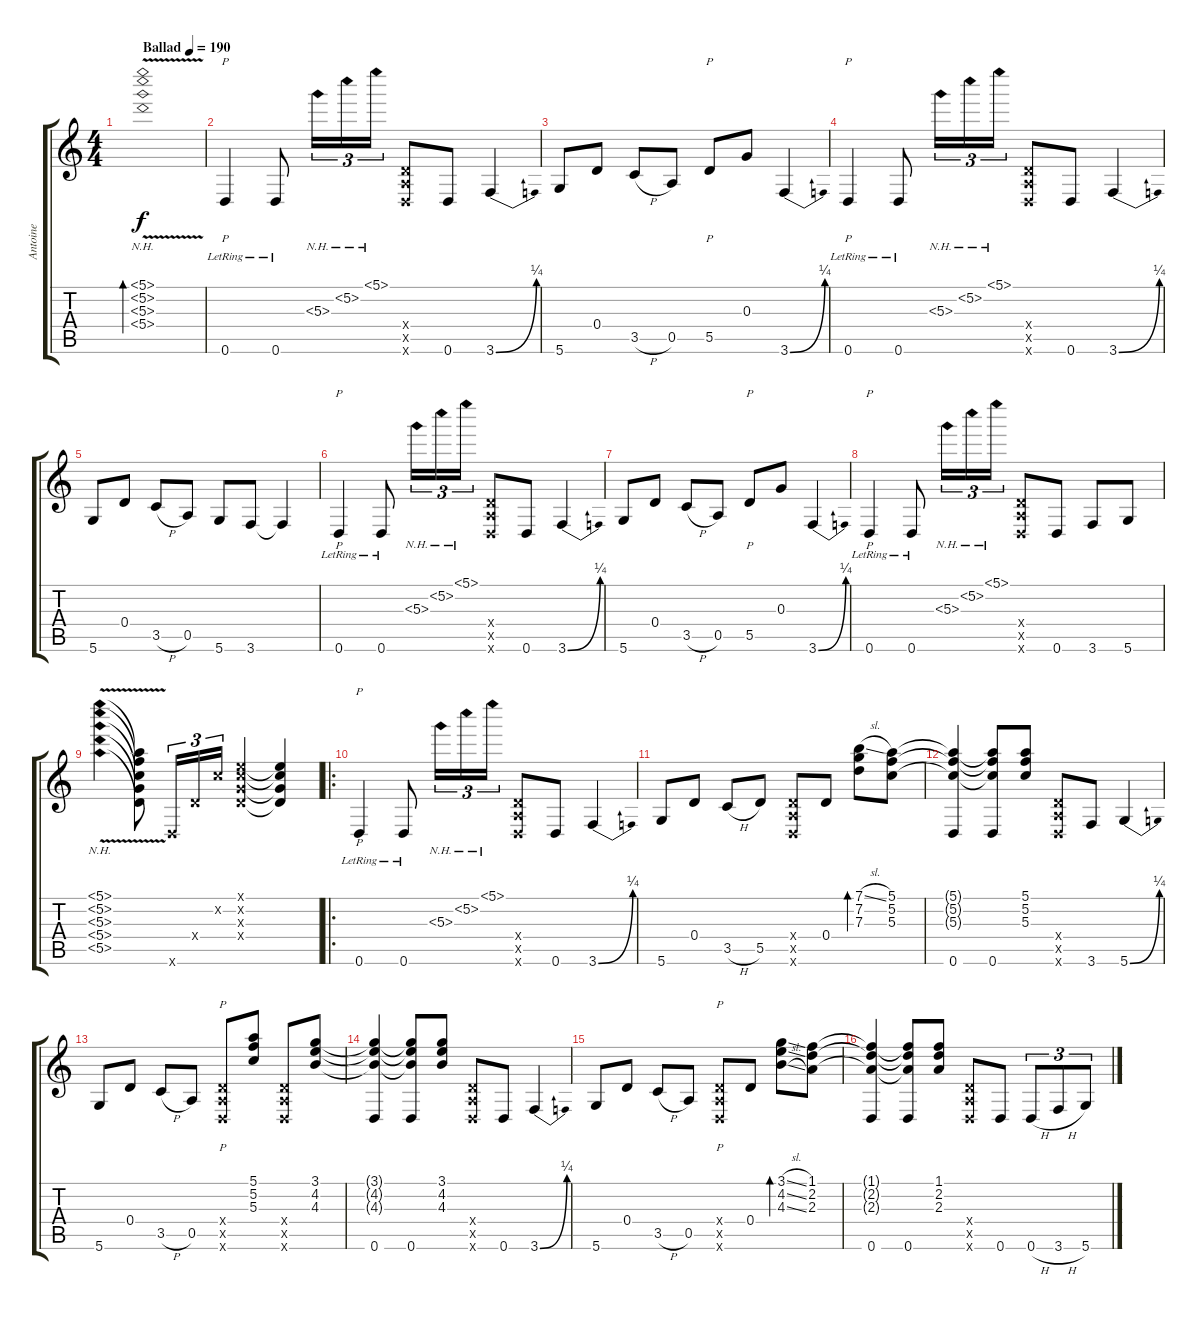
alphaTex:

\track ("Antoine" "Antoine") {instrument acousticguitarsteel}
\staff {score tabs}
\tuning (E4 C4 G3 D3 A2 D2) {hide}
\ts (4 4)
\tempo (190 "Ballad")
\clef g2
\ks c
(5.1{nh v} 5.2{nh} 5.3{nh} 5.4{nh}).1{bd 60 dy f instrument acousticguitarsteel} |
0.6{lr}.4{p} 0.6{lr}.8 5.3{nh}.16{tu (3 2)} 5.2{nh}.16{tu (3 2)} 5.1{nh}.16{tu (3 2)} (0.4{x} 0.5{x} 0.6{x}).8 0.6.8 3.6{be (bend 0 0 60 1)}.4 |
5.6.8 0.4.8 3.5{h}.8 0.5.8 5.5.8{p} 0.3.8 3.6{be (bend 0 0 60 1)}.4 |
0.6{lr}.4{p} 0.6{lr}.8 5.3{nh}.16{tu (3 2)} 5.2{nh}.16{tu (3 2)} 5.1{nh}.16{tu (3 2)} (0.4{x} 0.5{x} 0.6{x}).8 0.6.8 3.6{be (bend 0 0 60 1)}.4 |
5.6.8 0.4.8 3.5{h}.8 0.5.8 5.6.8 3.6.8 3.6{t}.4 |
0.6{lr}.4{p} 0.6{lr}.8 5.3{nh}.16{tu (3 2)} 5.2{nh}.16{tu (3 2)} 5.1{nh}.16{tu (3 2)} (0.4{x} 0.5{x} 0.6{x}).8 0.6.8 3.6{be (bend 0 0 60 1)}.4 |
5.6.8 0.4.8 3.5{h}.8 0.5.8 5.5.8{p} 0.3.8 3.6{be (bend 0 0 60 1)}.4 |
0.6{lr}.4{p} 0.6{lr}.8 5.3{nh}.16{tu (3 2)} 5.2{nh}.16{tu (3 2)} 5.1{nh}.16{tu (3 2)} (0.4{x} 0.5{x} 0.6{x}).8 0.6.8 3.6.8 5.6.8 |
(5.1{nh} 5.2{nh} 5.3{nh} 5.4{nh} 5.5{nh v}).4 (5.1{t} 5.2{t} 5.3{t} 5.4{t} 5.5{t}).8 0.6{x}.16{tu (3 2)} 0.4{x}.16{tu (3 2)} 0.2{x}.16{tu (3 2)} (0.1{x} 0.2{x} 0.3{x} 0.4{x}).4 (0.1{t} 0.2{t} 0.3{t} 0.4{t}).4 |
\ro
0.6{lr}.4{p} 0.6{lr}.8 5.3{nh}.16{tu (3 2)} 5.2{nh}.16{tu (3 2)} 5.1{nh}.16{tu (3 2)} (0.4{x} 0.5{x} 0.6{x}).8 0.6.8 3.6{be (bend 0 0 60 1)}.4 |
5.6.8 0.4.8 3.5{h}.8 5.5.8 (0.4{x} 0.5{x} 0.6{x}).8 0.4.8 (7.1{sl} 7.2 7.3).8{bd 60} (5.1 5.2 5.3).8 |
(5.1{t} 5.2{t} 5.3{t} 0.6).4 (5.1{t} 5.2{t} 5.3{t} 0.6).8 (5.1 5.2 5.3).8 (0.4{x} 0.5{x} 0.6{x}).8 3.6.8 5.6{be (bend 0 0 60 1)}.4 |
5.6.8 0.4.8 3.5{h}.8 0.5.8 (0.4{x} 0.5{x} 0.6{x}).8{p} (5.1 5.2 5.3).8 (0.4{x} 0.5{x} 0.6{x}).8 (3.1 4.2 4.3).8 |
(3.1{t} 4.2{t} 4.3{t} 0.6).4 (3.1{t} 4.2{t} 4.3{t} 0.6).8 (3.1 4.2 4.3).8 (0.4{x} 0.5{x} 0.6{x}).8 0.6.8 3.6{be (bend 0 0 60 1)}.4 |
5.6.8 0.4.8 3.5{h}.8 0.5.8 (0.4{x} 0.5{x} 0.6{x}).8{p} 0.4.8 (3.1{sl} 4.2{sl} 4.3{sl}).8{bd 60} (1.1 2.2 2.3).8 |
(1.1{t} 2.2{t} 2.3{t} 0.6).4 (1.1{t} 2.2{t} 2.3{t} 0.6).8 (1.1 2.2 2.3).8 (0.4{x} 0.5{x} 0.6{x}).8 0.6.8 0.6{h}.8{tu (3 2)} 3.6{h}.8{tu (3 2)} 5.6.8{tu (3 2)}
